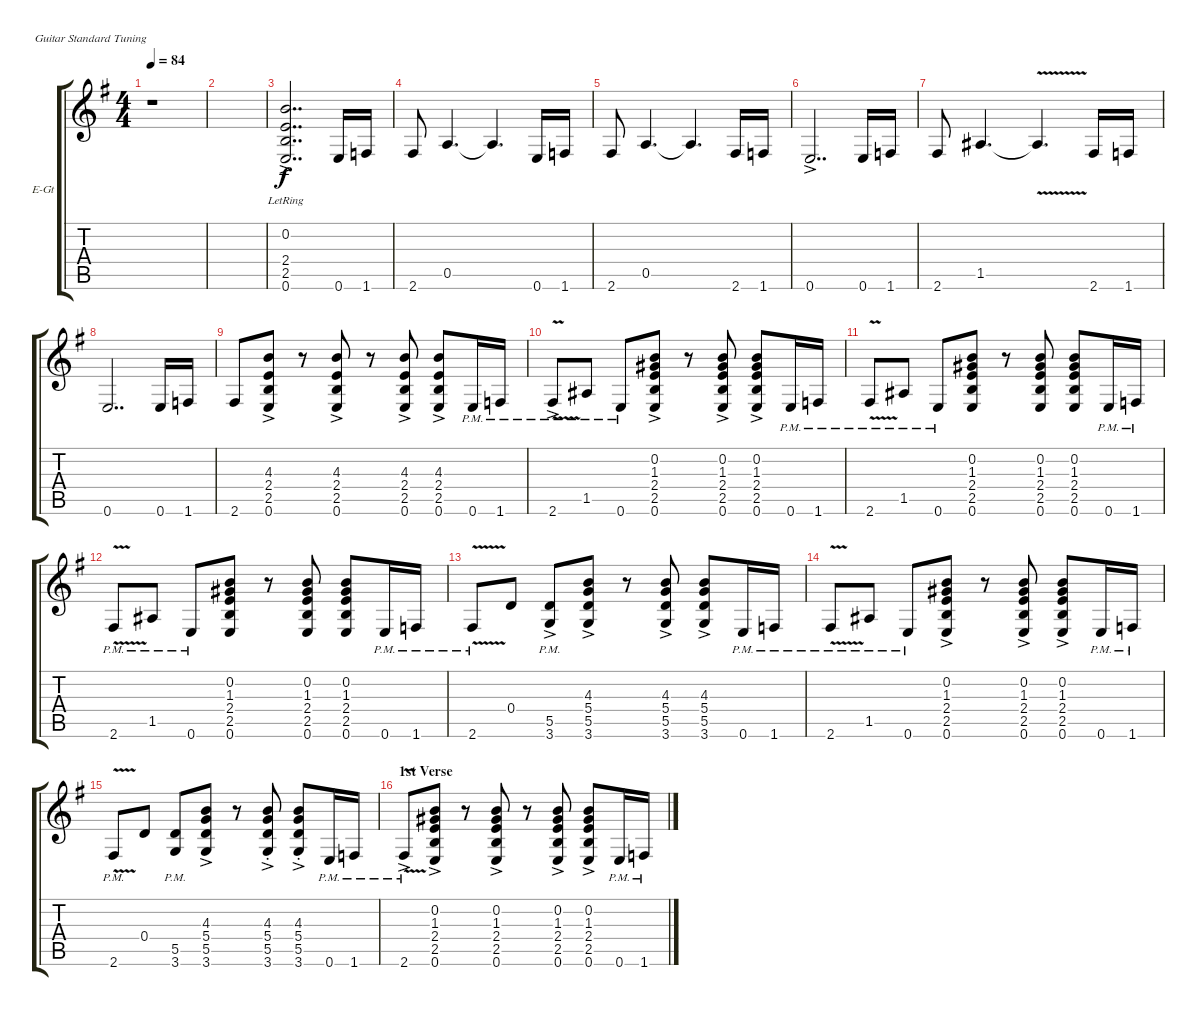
\bracketExtendMode groupsimilarinstruments
\firstSystemTrackNameOrientation horizontal
\otherSystemsTrackNameOrientation horizontal
\track ("2-Gt" "E-Gt") {instrument electricguitarclean}
\staff {score tabs}
\tuning (E4 B3 G3 D3 A2 E2)
\ts (4 4)
\tempo 84
\clef g2
\scale
1.05549
\ks g
r.1{dy mf} |
\scale
0.944515 |
\scale
1.05549 (2.4 2.5 0.6 0.2{ac lr}).2{dd dy f} 0.6.16 1.6.16 |
\scale
0.944515 2.6.8 0.5.4{d} 0.5{t}.4{d} 0.6.16 1.6.16 |
\scale
1.05549 2.6.8 0.5.4{d} 0.5{t}.4{d} 2.6.16 1.6.16 |
\scale
0.944515 0.6{ac}.2{dd} 0.6.16 1.6.16 |
\scale
1.05549 2.6.8 1.5.4{d} 1.5{v t}.4{d} 2.6.16 1.6.16 |
\scale
0.944515 0.6.2{dd} 0.6.16 1.6.16 |
\scale
1.05549 2.6.8 (2.4 2.5 0.6 4.3{ac}).8 r.8 (2.4{ac} 2.5{ac} 0.6{ac} 4.3{ac}).8 r.8 (2.4{ac} 2.5{ac} 0.6{ac} 4.3{ac}).8 (2.4{ac} 2.5{ac} 0.6{ac} 4.3{ac}).8 0.6{pm}.16 1.6{pm}.16 |
\scale
0.944515 2.6{v ac pm}.8 1.5{pm}.8 0.6{pm}.8 (2.4{ac} 2.5{ac} 0.6{ac} 1.3 0.2).8 r.8 (2.4{ac} 2.5{ac} 0.6{ac} 0.2 1.3).8 (2.4{ac} 2.5{ac} 0.6{ac} 0.2 1.3).8 0.6{pm}.16 1.6{pm}.16 |
\scale
1.05549 2.6{v pm}.8 1.5{pm}.8 0.6{pm}.8 (2.4 2.5 0.6 1.3 0.2).8 r.8 (2.4 2.5 0.6 1.3 0.2).8 (2.4 2.5 0.6 1.3 0.2).8 0.6{pm}.16 1.6{pm}.16 |
\scale
0.944515 2.6{v pm}.8 1.5{pm}.8 0.6{pm}.8 (2.4 2.5 0.6 0.2 1.3).8 r.8 (2.4 2.5 0.6 0.2 1.3).8 (2.4 2.5 0.6 0.2 1.3).8 0.6{pm}.16 1.6{pm}.16 |
\scale
1.05549 2.6{v pm}.8 0.4.8 (3.6{pm} 5.5{ac}).8 (5.4{ac} 5.5{ac} 3.6{ac} 4.3).8 r.8 (5.4{ac} 5.5{ac} 3.6{ac} 4.3{ac}).8 (5.4{ac} 5.5{ac} 3.6{ac} 4.3{ac}).8 0.6{pm}.16 1.6{pm}.16 |
\scale
0.944515 2.6{v pm}.8 1.5{pm}.8 0.6{pm}.8 (2.4{ac} 2.5{ac} 0.6{ac} 1.3{ac} 0.2{ac}).8 r.8 (2.4{ac} 2.5{ac} 0.6{ac} 1.3{ac} 0.2{ac}).8 (2.4{ac} 2.5{ac} 0.6{ac} 1.3{ac} 0.2{ac}).8 0.6{pm}.16 1.6{pm}.16 |
\scale
1.05549 2.6{v pm}.8 0.4.8 (3.6{pm} 5.5).8 (5.4{ac} 5.5{ac} 3.6{ac} 4.3{ac}).8 r.8 (5.4{ac st} 5.5{ac st} 3.6{ac st} 4.3{ac st}).8 (5.4{ac st} 5.5{ac st} 3.6{ac st} 4.3{ac st}).8 0.6{pm}.16 1.6{pm}.16 |
\section ("" "1st Verse")
\scale
0.944515 2.6{v ac pm}.8 (2.4{ac} 2.5{ac} 0.6{ac} 1.3{ac} 0.2{ac}).8 r.8 (2.4{ac} 2.5{ac} 0.6{ac} 1.3{ac} 0.2{ac}).8 r.8 (2.4{ac} 2.5{ac} 0.6{ac} 1.3{ac} 0.2{ac}).8 (2.4{ac} 2.5{ac} 0.6{ac} 1.3{ac} 0.2{ac}).8 0.6{pm}.16 1.6{pm}.16
